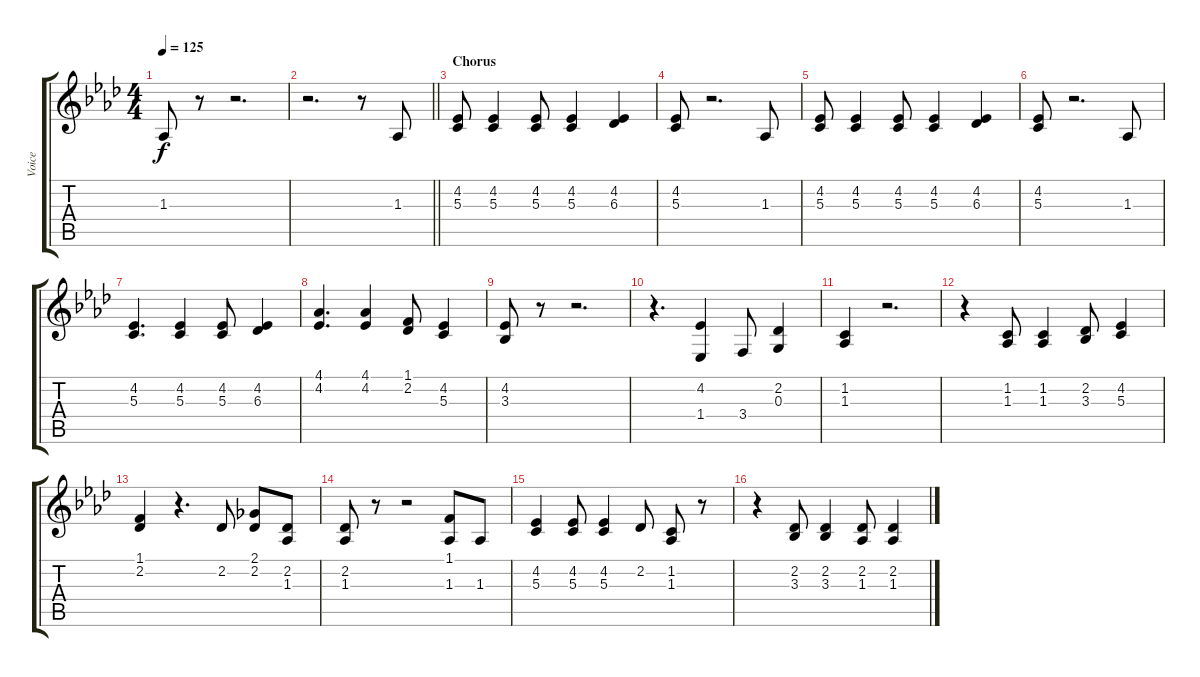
\track ("Voice" "Voice") {instrument trumpet}
\staff {score tabs}
\tuning (E4 B3 G3 D3 A2 E2) {hide}
\ts (4 4)
\tempo 125
\clef g2
\ks ab
1.3.8{dy f} r.8 r.2{d} |
\barLineRight lightlight
r.2{d} r.8 1.3.8 |
\section ("" "Chorus")
(4.2 5.3).8 (4.2 5.3).4 (4.2 5.3).8 (4.2 5.3).4 (4.2 6.3).4 |
(4.2 5.3).8 r.2{d} 1.3.8 |
(4.2 5.3).8 (4.2 5.3).4 (4.2 5.3).8 (4.2 5.3).4 (4.2 6.3).4 |
(4.2 5.3).8 r.2{d} 1.3.8 |
(4.2 5.3).4{d} (4.2 5.3).4 (4.2 5.3).8 (4.2 6.3).4 |
(4.1 4.2).4{d} (4.1 4.2).4 (1.1 2.2).8 (4.2 5.3).4 |
(4.2 3.3).8 r.8 r.2{d} |
r.4{d} (4.2 1.4).4 3.4.8 (2.2 0.3).4 |
(1.2 1.3).4 r.2{d} |
r.4 (1.2 1.3).8 (1.2 1.3).4 (2.2 3.3).8 (4.2 5.3).4 |
(1.1 2.2).4 r.4{d} 2.2.8 (2.1 2.2).8 (2.2 1.3).8 |
(2.2 1.3).8 r.8 r.2 (1.1 1.3).8 1.3.8 |
(4.2 5.3).4 (4.2 5.3).8 (4.2 5.3).4 2.2.8 (1.2 1.3).8 r.8 |
r.4 (2.2 3.3).8 (2.2 3.3).4 (2.2 1.3).8 (2.2 1.3).4
